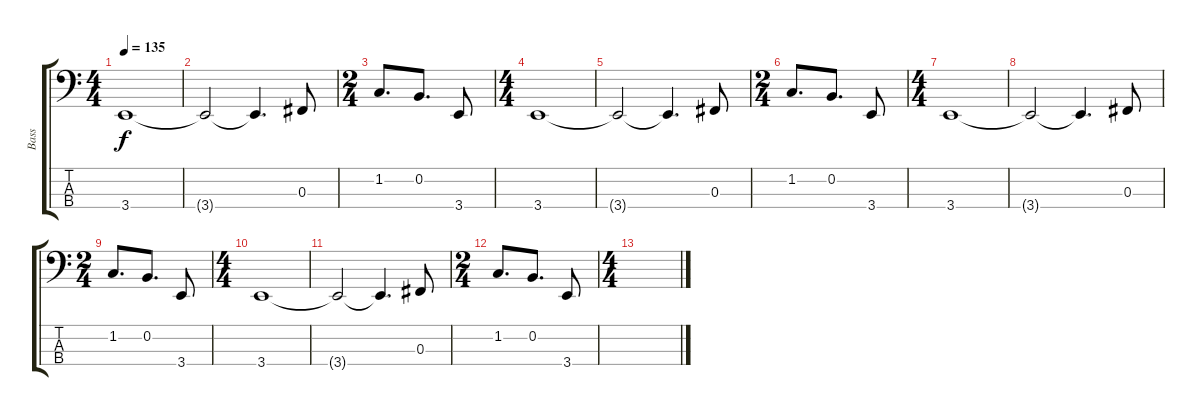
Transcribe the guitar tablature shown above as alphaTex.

\track ("Bass" "Bass") {instrument electricbassfinger}
\staff {score tabs}
\tuning (E2 B1 Gb1 Db1) {hide}
\ts (4 4)
\tempo 135
\clef f4
\ks c
3.4.1{dy f} |
3.4{t}.2 3.4{t}.4{d} 0.3.8 |
\ts (2 4)
1.2.8{d} 0.2.8{d} 3.4.8 |
\ts (4 4)
3.4.1 |
3.4{t}.2 3.4{t}.4{d} 0.3.8 |
\ts (2 4)
1.2.8{d} 0.2.8{d} 3.4.8 |
\ts (4 4)
3.4.1 |
3.4{t}.2 3.4{t}.4{d} 0.3.8 |
\ts (2 4)
1.2.8{d} 0.2.8{d} 3.4.8 |
\ts (4 4)
3.4.1 |
3.4{t}.2 3.4{t}.4{d} 0.3.8 |
\ts (2 4)
1.2.8{d} 0.2.8{d} 3.4.8 |
\ts (4 4)
